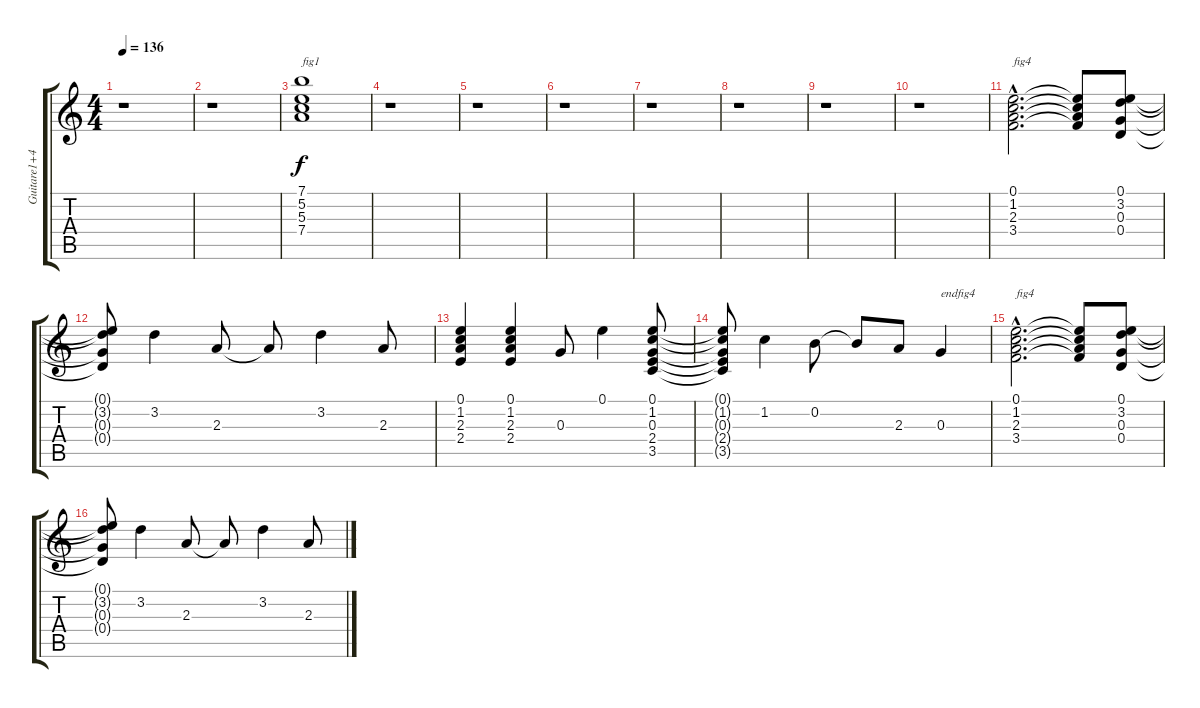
\track ("Guitare1+4 *" "Guitare1+4") {instrument electricguitarclean}
\staff {score tabs}
\tuning (E4 B3 G3 D3 A2 E2) {hide}
\ts (4 4)
\tempo 136
\clef g2
\ks c
r.1{dy f} |
r.1 |
(7.1 5.2 5.3 7.4).1{txt "fig1"} |
r.1 |
r.1 |
r.1 |
r.1 |
r.1 |
r.1 |
r.1 |
(0.1{hac} 1.2{hac} 2.3{hac} 3.4{hac}).2{d txt "fig4"} (0.1{t} 1.2{t} 2.3{t} 3.4{t}).8 (0.1 3.2 0.3 0.4).8 |
(0.1{t} 3.2{t} 0.3{t} 0.4{t}).8 3.2.4 2.3.8 2.3{t}.8 3.2.4 2.3.8 |
(0.1 1.2 2.3 2.4).4 (0.1 1.2 2.3 2.4).4 0.3.8 0.1.4 (0.1 1.2 0.3 2.4 3.5).8 |
(0.1{t} 1.2{t} 0.3{t} 2.4{t} 3.5{t}).8 1.2.4 0.2.8 0.2{t}.8 2.3.8 0.3.4{txt "endfig4"} |
(0.1{hac} 1.2{hac} 2.3{hac} 3.4{hac}).2{d txt "fig4"} (0.1{t} 1.2{t} 2.3{t} 3.4{t}).8 (0.1 3.2 0.3 0.4).8 |
(0.1{t} 3.2{t} 0.3{t} 0.4{t}).8 3.2.4 2.3.8 2.3{t}.8 3.2.4 2.3.8
